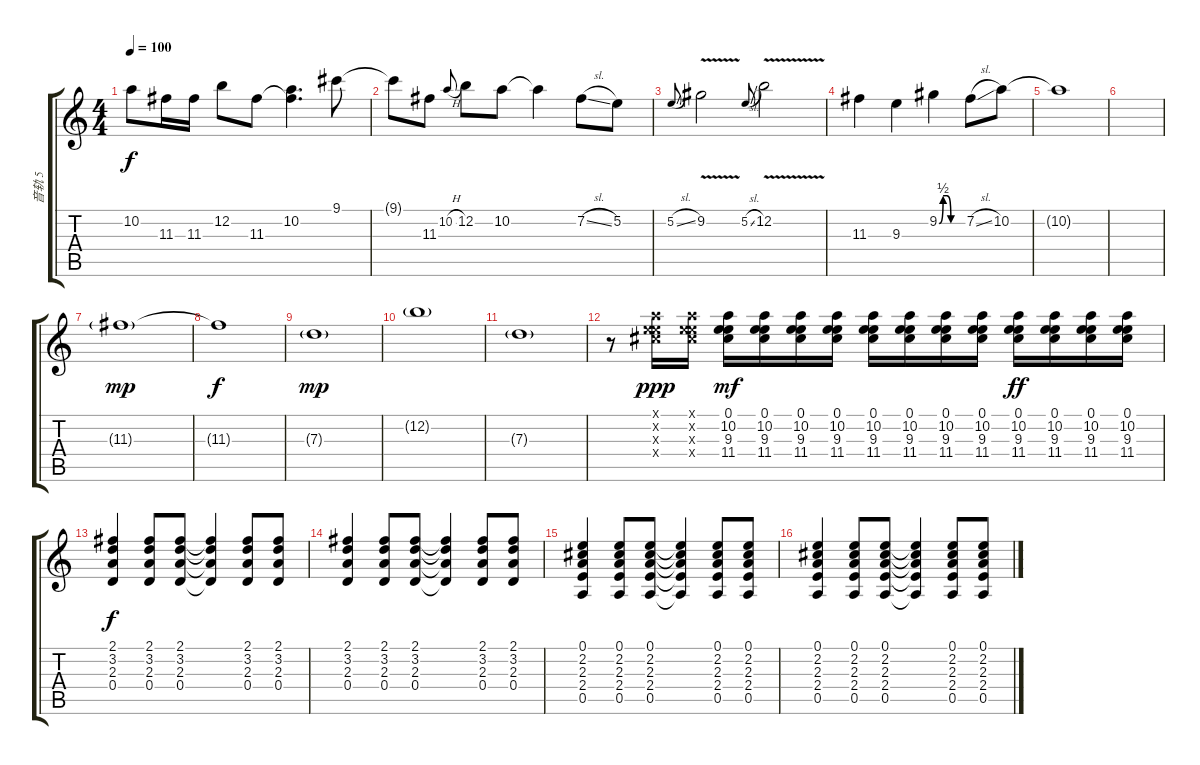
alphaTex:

\track ("音轨 5" "音轨 5") {instrument distortionguitar}
\staff {score tabs}
\tuning (E4 B3 G3 D3 A2 E2) {hide}
\ts (4 4)
\tempo 100
\clef g2
\ks c
10.2.8{dy f} 11.3.16 11.3.16 12.2.8 11.3.8 (10.2 11.3{t}).4{d} 9.1.8 |
9.1{t}.8 11.3.8 10.2{h}.8{gr onbeat} 12.2.8 10.2.8 10.2{t}.4 7.2{sl}.8 5.2.8 |
5.2{sl}.8{gr onbeat} 9.2{v}.2 5.2{sl}.8{gr onbeat} 12.2{v}.2 |
11.3.4 9.3.4 9.2{be (custom 0 0 10 2 20 2 30 0 60 0)}.4 7.2{sl}.8 10.2.8 |
10.2{t}.1 |
|
11.3{g}.1{dy mp} |
11.3{t}.1{dy f} |
7.3{g}.1{dy mp} |
12.2{g}.1 |
7.3{g}.1 |
r.8 (0.1{x} 10.2{x} 9.3{x} 11.4{x}).16{dy ppp} (0.1{x} 10.2{x} 9.3{x} 11.4{x}).16 (0.1 10.2 9.3 11.4).16{dy mf} (0.1 10.2 9.3 11.4).16 (0.1 10.2 9.3 11.4).16 (0.1 10.2 9.3 11.4).16 (0.1 10.2 9.3 11.4).16 (0.1 10.2 9.3 11.4).16 (0.1 10.2 9.3 11.4).16 (0.1 10.2 9.3 11.4).16 (0.1 10.2 9.3 11.4).16{dy ff} (0.1 10.2 9.3 11.4).16 (0.1 10.2 9.3 11.4).16 (0.1 10.2 9.3 11.4).16 |
(2.1 3.2 2.3 0.4).4{dy f} (2.1 3.2 2.3 0.4).8 (2.1 3.2 2.3 0.4).8{txt ""} (2.1{t} 3.2{t} 2.3{t} 0.4{t}).4 (2.1 3.2 2.3 0.4).8 (2.1 3.2 2.3 0.4).8 |
(2.1 3.2 2.3 0.4).4 (2.1 3.2 2.3 0.4).8 (2.1 3.2 2.3 0.4).8 (2.1{t} 3.2{t} 2.3{t} 0.4{t}).4 (2.1 3.2 2.3 0.4).8 (2.1 3.2 2.3 0.4).8 |
(0.1 2.2 2.3 2.4 0.5).4 (0.1 2.2 2.3 2.4 0.5).8 (0.1 2.2 2.3 2.4 0.5).8 (0.1{t} 2.2{t} 2.3{t} 2.4{t} 0.5{t}).4 (0.1 2.2 2.3 2.4 0.5).8 (0.1 2.2 2.3 2.4 0.5).8 |
(0.1 2.2 2.3 2.4 0.5).4 (0.1 2.2 2.3 2.4 0.5).8 (0.1 2.2 2.3 2.4 0.5).8 (0.1{t} 2.2{t} 2.3{t} 2.4{t} 0.5{t}).4 (0.1 2.2 2.3 2.4 0.5).8 (0.1 2.2 2.3 2.4 0.5).8
